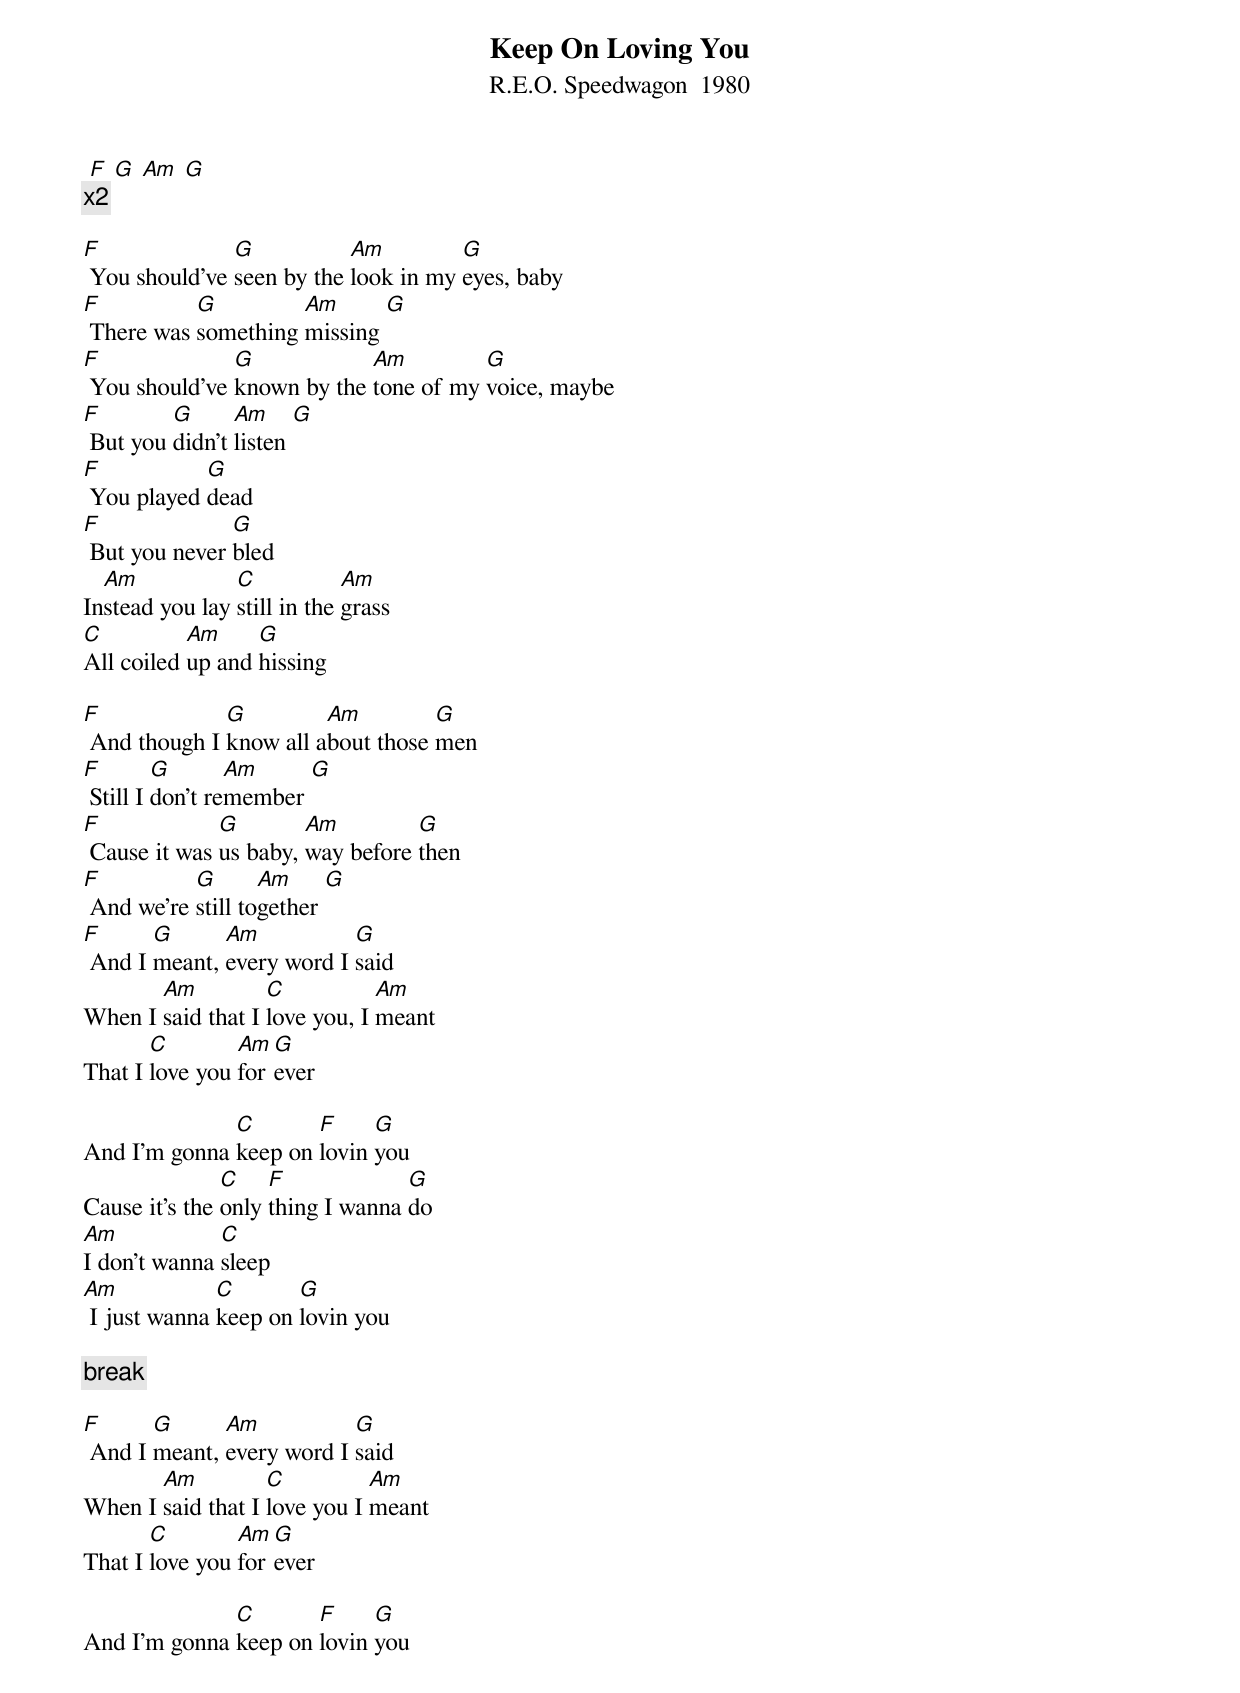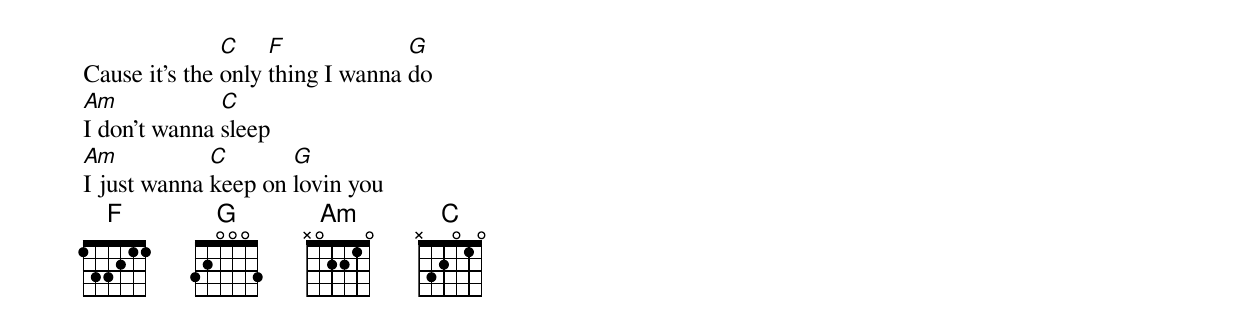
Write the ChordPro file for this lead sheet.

{title: Keep On Loving You}
{subtitle: R.E.O. Speedwagon  1980}
 [F] [G] [Am] [G]
{c:x2}

[F] You should've [G]seen by the [Am]look in my [G]eyes, baby
[F] There was [G]something [Am]missing [G]
[F] You should've [G]known by the [Am]tone of my [G]voice, maybe
[F] But you [G]didn't [Am]listen [G]
[F] You played [G]dead
[F] But you never [G]bled
In[Am]stead you lay [C]still in the [Am]grass
[C]All coiled [Am]up and [G]hissing

[F] And though I [G]know all a[Am]bout those [G]men
[F] Still I [G]don't re[Am]member [G]
[F] Cause it was [G]us baby, [Am]way before [G]then
[F] And we're [G]still to[Am]gether [G]
[F] And I [G]meant, [Am]every word I [G]said
When I [Am]said that I [C]love you, I [Am]meant
That I [C]love you [Am]for [G]ever

And I'm gonna [C]keep on [F]lovin [G]you
Cause it's the [C]only [F]thing I wanna [G]do
[Am]I don't wanna [C]sleep
[Am] I just wanna [C]keep on [G]lovin you

{c:break}

[F] And I [G]meant, [Am]every word I [G]said
When I [Am]said that I [C]love you I [Am]meant
That I [C]love you [Am]for [G]ever

And I'm gonna [C]keep on [F]lovin [G]you
Cause it's the [C]only [F]thing I wanna [G]do
[Am]I don't wanna [C]sleep
[Am]I just wanna [C]keep on [G]lovin you
